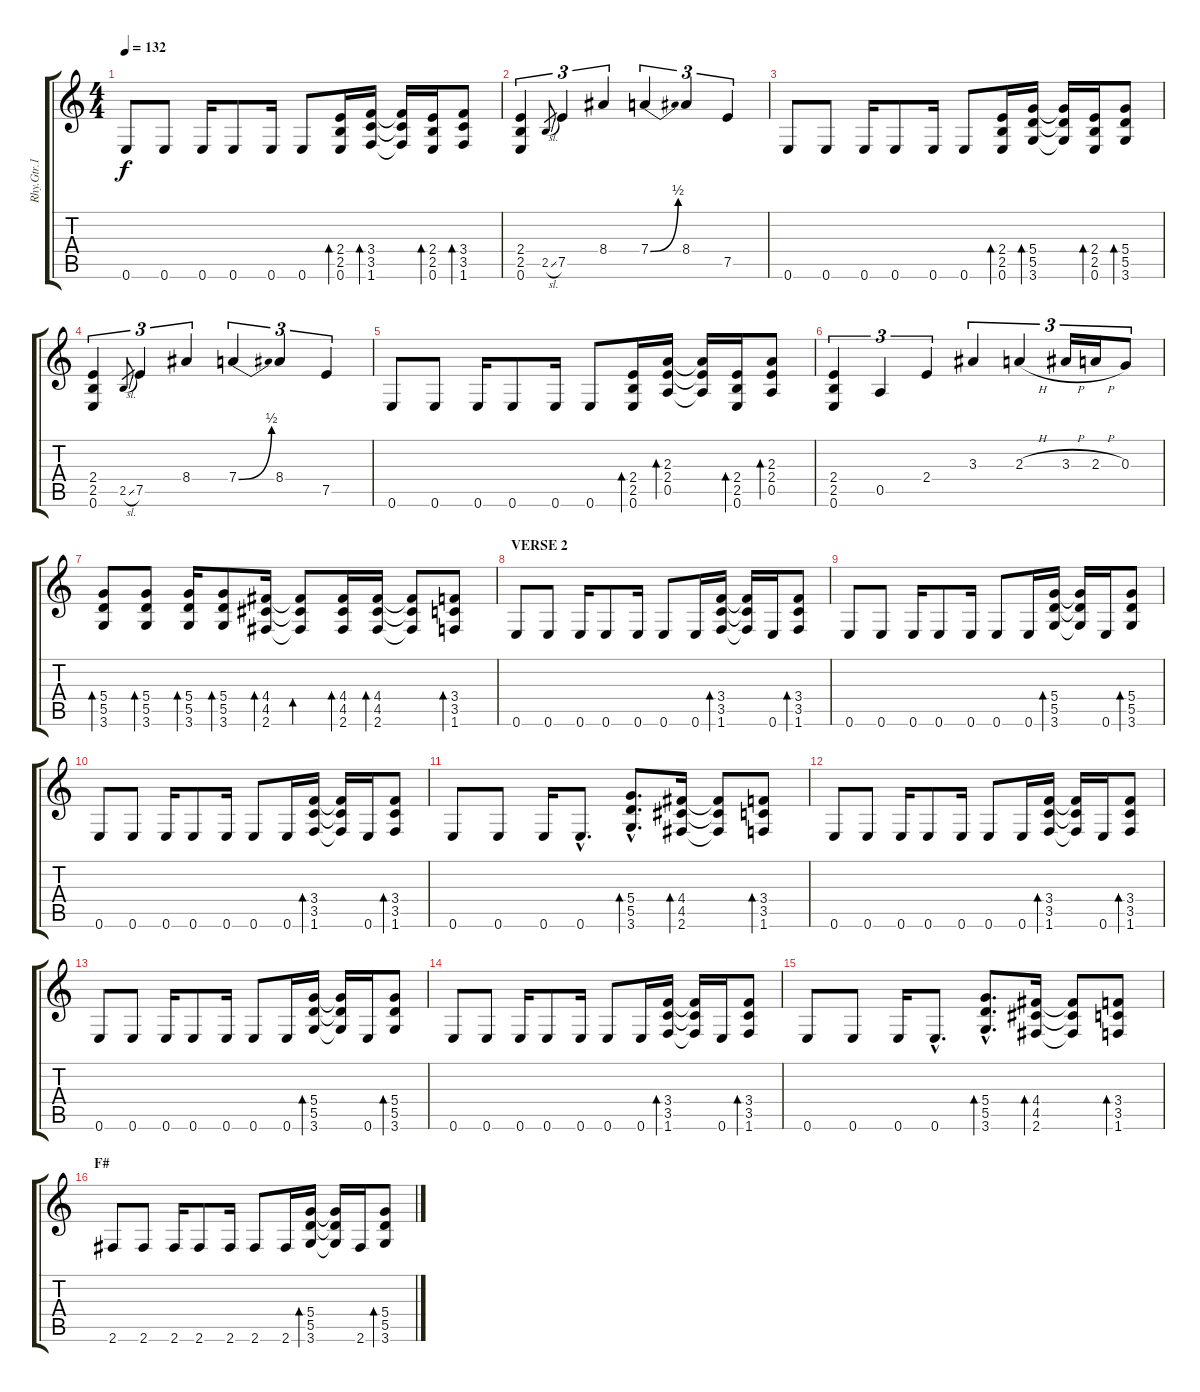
\track ("Rhy.Gtr.1" "Rhy.Gtr.1") {instrument distortionguitar}
\staff {score tabs}
\tuning (E4 B3 G3 D3 A2 E2) {hide}
\ts (4 4)
\tempo 132
\clef g2
\ks c
0.6.8{dy f} 0.6.8 0.6.16 0.6.8 0.6.16 0.6.8 (2.4 2.5 0.6).16{bd 30} (3.4 3.5 1.6).16{bd 30} (3.4{t} 3.5{t} 1.6{t}).16 (2.4 2.5 0.6).16{bd 30} (3.4 3.5 1.6).8{bd 30} |
(2.4 2.5 0.6).4{tu (3 2)} 2.5{sl}.8{gr} 7.5.4{tu (3 2)} 8.4.4{tu (3 2)} 7.4{be (bend 0 0 60 2)}.4{tu (3 2)} 8.4.4{tu (3 2)} 7.5.4{tu (3 2)} |
0.6.8 0.6.8 0.6.16 0.6.8 0.6.16 0.6.8 (2.4 2.5 0.6).16{bd 30} (5.4 5.5 3.6).16{bd 30} (5.4{t} 5.5{t} 3.6{t}).16 (2.4 2.5 0.6).16{bd 30} (5.4 5.5 3.6).8{bd 30} |
(2.4 2.5 0.6).4{tu (3 2)} 2.5{sl}.8{gr} 7.5.4{tu (3 2)} 8.4.4{tu (3 2)} 7.4{be (bend 0 0 60 2)}.4{tu (3 2)} 8.4.4{tu (3 2)} 7.5.4{tu (3 2)} |
0.6.8 0.6.8 0.6.16 0.6.8 0.6.16 0.6.8 (2.4 2.5 0.6).16{bd 30} (2.3 2.4 0.5).16{bd 30} (2.3{t} 2.4{t} 0.5{t}).16 (2.4 2.5 0.6).16{bd 30} (2.3 2.4 0.5).8{bd 30} |
(2.4 2.5 0.6).4{tu (3 2)} 0.5.4{tu (3 2)} 2.4.4{tu (3 2)} 3.3.4{tu (3 2)} 2.3{h}.4{tu (3 2)} 3.3{h}.16{tu (3 2)} 2.3{h}.16{tu (3 2)} 0.3.8{tu (3 2)} |
(5.4 5.5 3.6).8{bd 60} (5.4 5.5 3.6).8{bd 60} (5.4 5.5 3.6).16{bd 30} (5.4 5.5 3.6).8{bd 30} (4.4 4.5 2.6).16{bd 30} (4.4{t} 4.5{t} 2.6{t}).8{bd 30} (4.4 4.5 2.6).16{bd 30} (4.4 4.5 2.6).16{bd 30} (4.4{t} 4.5{t} 2.6{t}).8 (3.4 3.5 1.6).8{bd 30} |
\section ("" "VERSE 2")
0.6.8 0.6.8 0.6.16 0.6.8 0.6.16 0.6.8 0.6.16 (3.4 3.5 1.6).16{bd 30} (3.4{t} 3.5{t} 1.6{t}).16 0.6.16 (3.4 3.5 1.6).8{bd 30} |
0.6.8 0.6.8 0.6.16 0.6.8 0.6.16 0.6.8 0.6.16 (5.4 5.5 3.6).16{bd 30} (5.4{t} 5.5{t} 3.6{t}).16 0.6.16 (5.4 5.5 3.6).8{bd 30} |
0.6.8 0.6.8 0.6.16 0.6.8 0.6.16 0.6.8 0.6.16 (3.4 3.5 1.6).16{bd 30} (3.4{t} 3.5{t} 1.6{t}).16 0.6.16 (3.4 3.5 1.6).8{bd 30} |
0.6.8 0.6.8 0.6.16 0.6{hac}.8{d} (5.4{hac} 5.5{hac} 3.6{hac}).8{d bd 60} (4.4 4.5 2.6).16{bd 30} (4.4{t} 4.5{t} 2.6{t}).8 (3.4 3.5 1.6).8{bd 30} |
0.6.8 0.6.8 0.6.16 0.6.8 0.6.16 0.6.8 0.6.16 (3.4 3.5 1.6).16{bd 30} (3.4{t} 3.5{t} 1.6{t}).16 0.6.16 (3.4 3.5 1.6).8{bd 30} |
0.6.8 0.6.8 0.6.16 0.6.8 0.6.16 0.6.8 0.6.16 (5.4 5.5 3.6).16{bd 30} (5.4{t} 5.5{t} 3.6{t}).16 0.6.16 (5.4 5.5 3.6).8{bd 30} |
0.6.8 0.6.8 0.6.16 0.6.8 0.6.16 0.6.8 0.6.16 (3.4 3.5 1.6).16{bd 30} (3.4{t} 3.5{t} 1.6{t}).16 0.6.16 (3.4 3.5 1.6).8{bd 30} |
0.6.8 0.6.8 0.6.16 0.6{hac}.8{d} (5.4{hac} 5.5{hac} 3.6{hac}).8{d bd 30} (4.4 4.5 2.6).16{bd 60} (4.4{t} 4.5{t} 2.6{t}).8 (3.4 3.5 1.6).8{bd 60} |
\section ("" "F#")
2.6.8 2.6.8 2.6.16 2.6.8 2.6.16 2.6.8 2.6.16 (5.4 5.5 3.6).16{bd 30} (5.4{t} 5.5{t} 3.6{t}).16 2.6.16 (5.4 5.5 3.6).8{bd 30}
